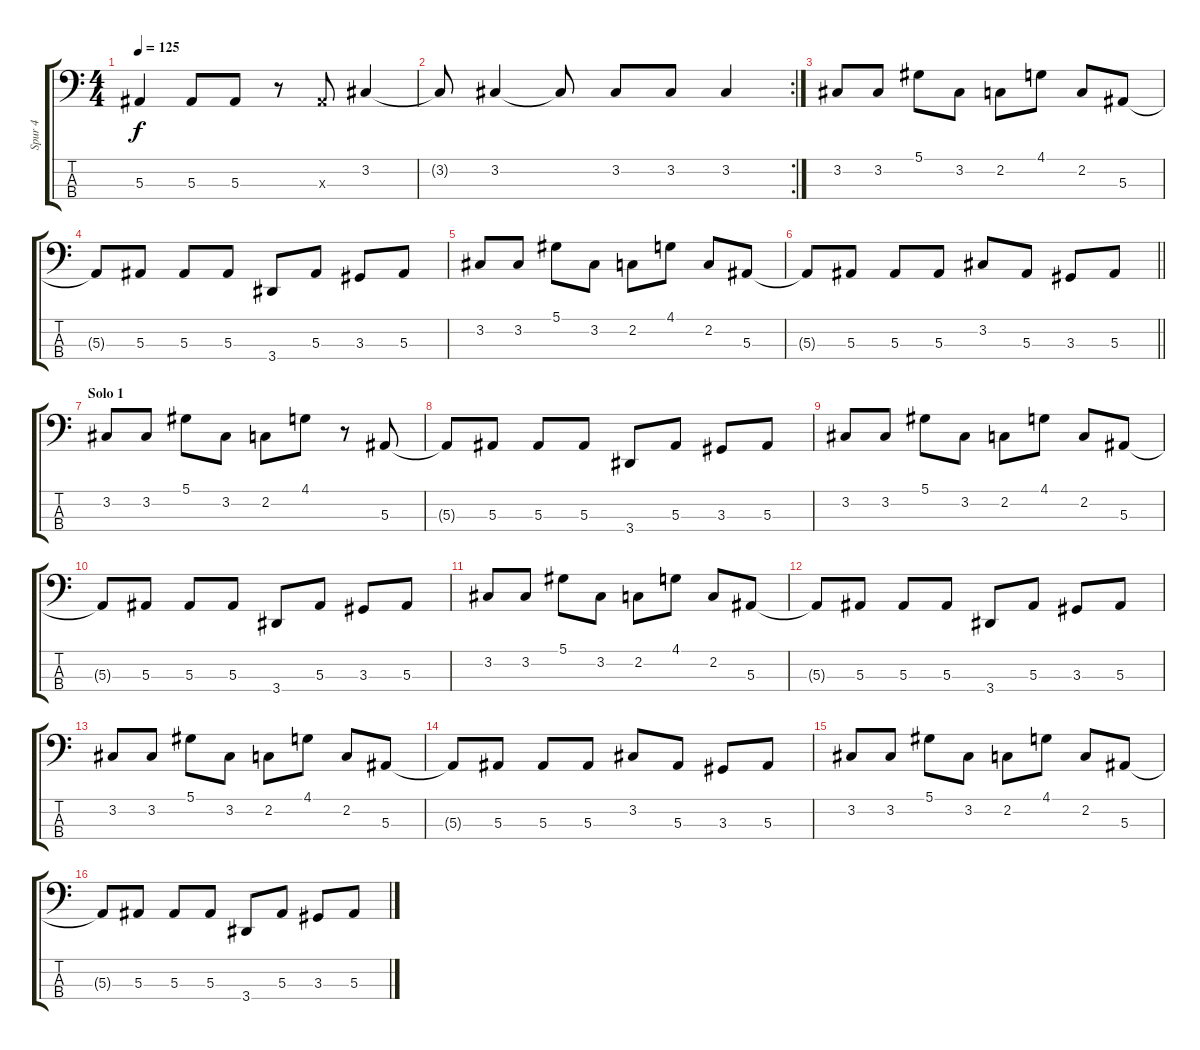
\track ("Spur 4" "Spur 4") {instrument electricbassfinger}
\staff {score tabs}
\tuning (Eb2 Bb1 F1 C1) {hide}
\ts (4 4)
\tempo 125
\clef f4
\ks c
5.3.4{dy f} 5.3.8 5.3.8 r.8 5.3{x}.8 3.2.4 |
\rc 2
3.2{t}.8 3.2.4 3.2{t}.8 3.2.8 3.2.8 3.2.4 |
3.2.8 3.2.8 5.1.8 3.2.8 2.2.8 4.1.8 2.2.8 5.3.8 |
5.3{t}.8 5.3.8 5.3.8 5.3.8 3.4.8 5.3.8 3.3.8 5.3.8 |
3.2.8 3.2.8 5.1.8 3.2.8 2.2.8 4.1.8 2.2.8 5.3.8 |
\barLineRight lightlight
5.3{t}.8 5.3.8 5.3.8 5.3.8 3.2.8 5.3.8 3.3.8 5.3.8 |
\section ("" "Solo 1")
3.2.8 3.2.8 5.1.8 3.2.8 2.2.8 4.1.8 r.8 5.3.8 |
5.3{t}.8 5.3.8 5.3.8 5.3.8 3.4.8 5.3.8 3.3.8 5.3.8 |
3.2.8 3.2.8 5.1.8 3.2.8 2.2.8 4.1.8 2.2.8 5.3.8 |
5.3{t}.8 5.3.8 5.3.8 5.3.8 3.4.8 5.3.8 3.3.8 5.3.8 |
3.2.8 3.2.8 5.1.8 3.2.8 2.2.8 4.1.8 2.2.8 5.3.8 |
5.3{t}.8 5.3.8 5.3.8 5.3.8 3.4.8 5.3.8 3.3.8 5.3.8 |
3.2.8 3.2.8 5.1.8 3.2.8 2.2.8 4.1.8 2.2.8 5.3.8 |
5.3{t}.8 5.3.8 5.3.8 5.3.8 3.2.8 5.3.8 3.3.8 5.3.8 |
3.2.8 3.2.8 5.1.8 3.2.8 2.2.8 4.1.8 2.2.8 5.3.8 |
5.3{t}.8 5.3.8 5.3.8 5.3.8 3.4.8 5.3.8 3.3.8 5.3.8
